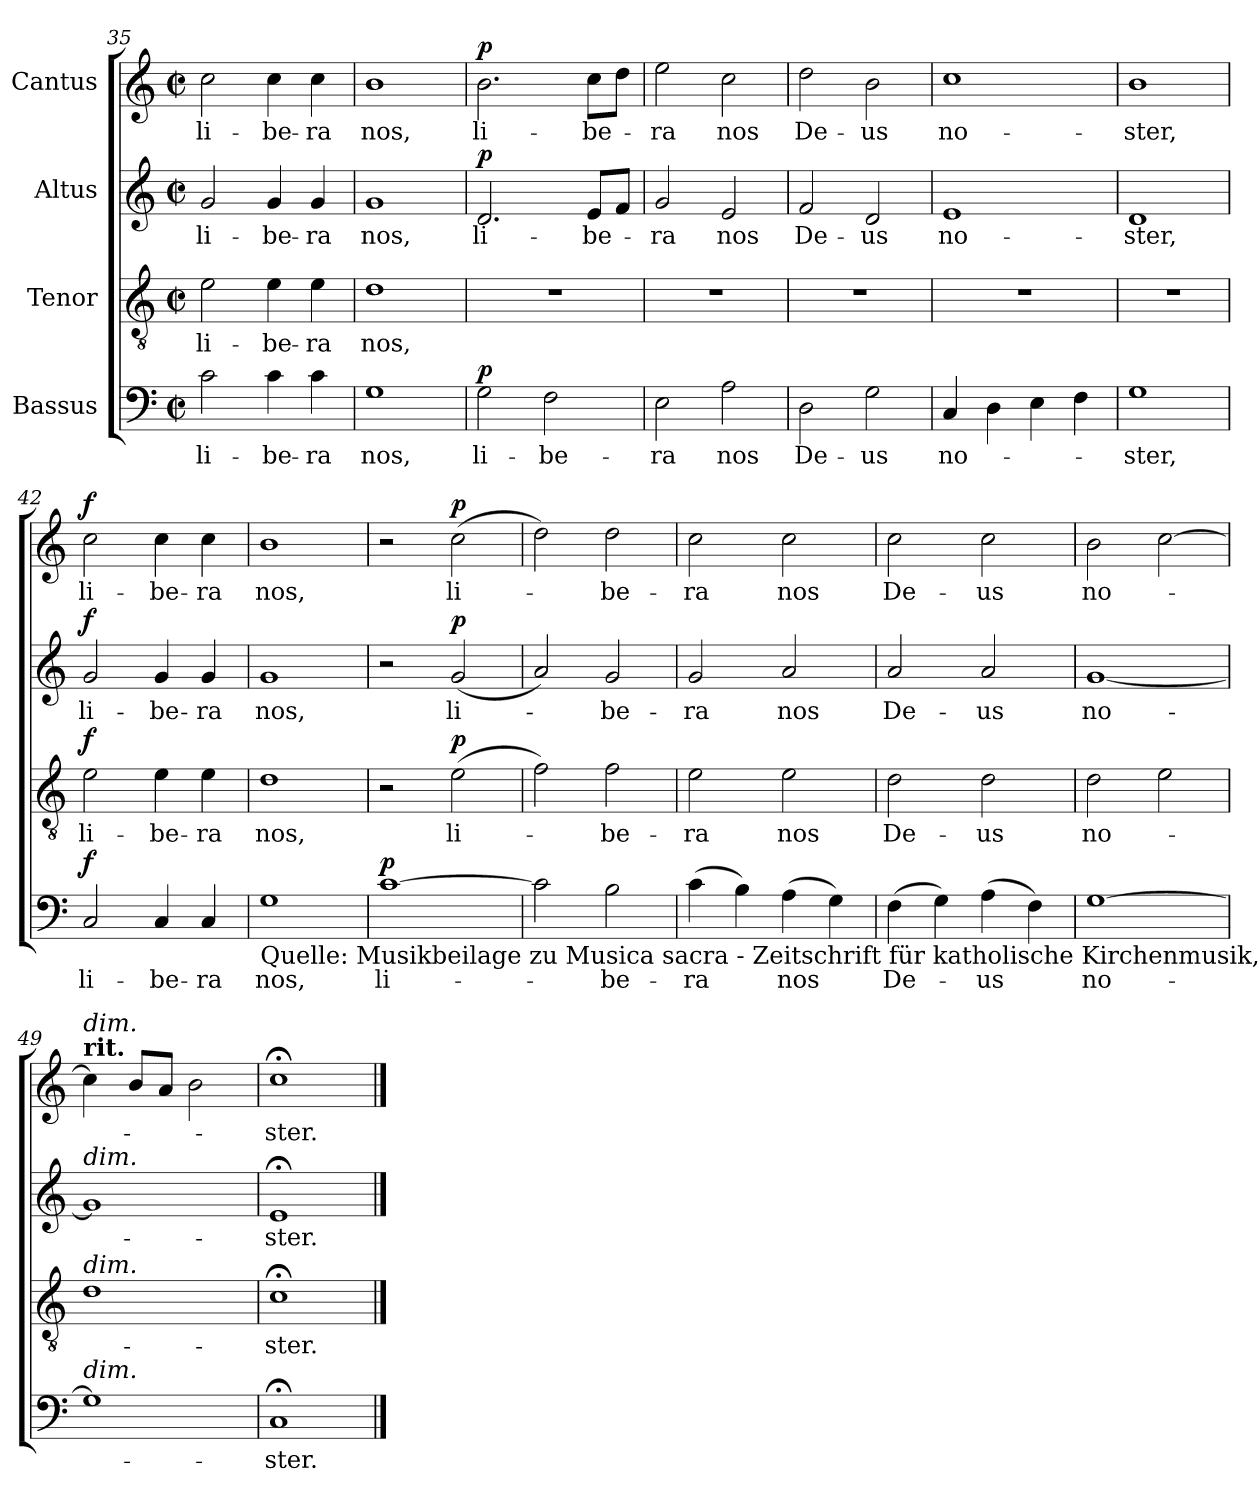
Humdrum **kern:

**kern	**text	**dynam	**kern	**text	**dynam	**kern	**text	**dynam	**kern	**text	**dynam
*part4	*part4	*part4	*part3	*part3	*part3	*part2	*part2	*part2	*part1	*part1	*part1
*staff4	*staff4	*staff4	*staff3	*staff3	*staff3	*staff2	*staff2	*staff2	*staff1	*staff1	*staff1
*I"Bassus	*	*	*I"Tenor	*	*	*I"Altus	*	*	*I"Cantus	*	*
!!LO:LB:g=z
*clefF4	*	*	*clefGv2	*	*	*clefG2	*	*	*clefG2	*	*
*k[]	*	*	*k[]	*	*	*k[]	*	*	*k[]	*	*
*M2/2	*	*	*M2/2	*	*	*M2/2	*	*	*M2/2	*	*
*met(c|)	*	*	*met(c|)	*	*	*met(c|)	*	*	*met(c|)	*	*
=35	=35	=35	=35	=35	=35	=35	=35	=35	=35	=35	=35
!	!LO:LY:b	!	!	!LO:LY:b	!	!	!LO:LY:b	!	!	!LO:LY:b	!
2c\	li-	.	2e\	li-	.	2g/	li-	.	2cc\	li-	.
!	!LO:LY:b	!	!	!LO:LY:b	!	!	!LO:LY:b	!	!	!LO:LY:b	!
4c\	-be-	.	4e\	-be-	.	4g/	-be-	.	4cc\	-be-	.
!	!LO:LY:b	!	!	!LO:LY:b	!	!	!LO:LY:b	!	!	!LO:LY:b	!
4c\	-ra	.	4e\	-ra	.	4g/	-ra	.	4cc\	-ra	.
=36	=36	=36	=36	=36	=36	=36	=36	=36	=36	=36	=36
!	!LO:LY:b	!	!	!LO:LY:b	!	!	!LO:LY:b	!	!	!LO:LY:b	!
1G	nos,	.	1d	nos,	.	1g	nos,	.	1b	nos,	.
=37	=37	=37	=37	=37	=37	=37	=37	=37	=37	=37	=37
!	!LO:LY:b	!LO:DY:a	!	!	!	!	!LO:LY:b	!LO:DY:a	!	!LO:LY:b	!LO:DY:a
2G\	li-	p	1r	.	.	2.d/	li-	p	2.b\	li-	p
!	!LO:LY:b	!	!	!	!	!	!	!	!	!	!
2F\	-be-	.	.	.	.	.	.	.	.	.	.
!	!	!	!	!	!	!	!LO:LY:b	!	!	!LO:LY:b	!
.	.	.	.	.	.	8e/L	-be-	.	8cc\L	-be-	.
.	.	.	.	.	.	8f/J	.	.	8dd\J	.	.
=38	=38	=38	=38	=38	=38	=38	=38	=38	=38	=38	=38
!	!LO:LY:b	!	!	!	!	!	!LO:LY:b	!	!	!LO:LY:b	!
2E\	-ra	.	1r	.	.	2g/	-ra	.	2ee\	-ra	.
!	!LO:LY:b	!	!	!	!	!	!LO:LY:b	!	!	!LO:LY:b	!
2A\	nos	.	.	.	.	2e/	nos	.	2cc\	nos	.
=39	=39	=39	=39	=39	=39	=39	=39	=39	=39	=39	=39
!	!LO:LY:b	!	!	!	!	!	!LO:LY:b	!	!	!LO:LY:b	!
2D\	De-	.	1r	.	.	2f/	De-	.	2dd\	De-	.
!	!LO:LY:b	!	!	!	!	!	!LO:LY:b	!	!	!LO:LY:b	!
2G\	-us	.	.	.	.	2d/	-us	.	2b\	-us	.
=40	=40	=40	=40	=40	=40	=40	=40	=40	=40	=40	=40
!	!LO:LY:b	!	!	!	!	!	!LO:LY:b	!	!	!LO:LY:b	!
4C/	no-	.	1r	.	.	1e	no-	.	1cc	no-	.
4D\	.	.	.	.	.	.	.	.	.	.	.
4E\	.	.	.	.	.	.	.	.	.	.	.
4F\	.	.	.	.	.	.	.	.	.	.	.
=41	=41	=41	=41	=41	=41	=41	=41	=41	=41	=41	=41
!	!LO:LY:b	!	!	!	!	!	!LO:LY:b	!	!	!LO:LY:b	!
1G	-ster,	.	1r	.	.	1d	-ster,	.	1b	-ster,	.
=42	=42	=42	=42	=42	=42	=42	=42	=42	=42	=42	=42
!	!LO:LY:b	!LO:DY:a	!	!LO:LY:b	!LO:DY:a	!	!LO:LY:b	!LO:DY:a	!	!LO:LY:b	!LO:DY:a
2C/	li-	f	2e\	li-	f	2g/	li-	f	2cc\	li-	f
!	!LO:LY:b	!	!	!LO:LY:b	!	!	!LO:LY:b	!	!	!LO:LY:b	!
4C/	-be-	.	4e\	-be-	.	4g/	-be-	.	4cc\	-be-	.
!	!LO:LY:b	!	!	!LO:LY:b	!	!	!LO:LY:b	!	!	!LO:LY:b	!
4C/	-ra	.	4e\	-ra	.	4g/	-ra	.	4cc\	-ra	.
!!LO:LB:g=z
=43	=43	=43	=43	=43	=43	=43	=43	=43	=43	=43	=43
!LO:TX:b:t=Quelle&colon; Musikbeilage zu Musica sacra - Zeitschrift für katholische Kirchenmusik, Jahrgang 1872	!	!	!	!	!	!	!	!	!	!	!
!	!LO:LY:b	!	!	!LO:LY:b	!	!	!LO:LY:b	!	!	!LO:LY:b	!
1G	nos,	.	1d	nos,	.	1g	nos,	.	1b	nos,	.
=44	=44	=44	=44	=44	=44	=44	=44	=44	=44	=44	=44
!	!LO:LY:b	!LO:DY:a	!	!	!	!	!	!	!	!	!
[1c	li-	p	2r	.	.	2r	.	.	2r	.	.
!	!	!	!	!LO:LY:b	!LO:DY:a	!	!LO:LY:b	!LO:DY:a	!	!LO:LY:b	!LO:DY:a
.	.	.	(>2e\	li-	p	(<2g/	li-	p	(>2cc\	li-	p
=45	=45	=45	=45	=45	=45	=45	=45	=45	=45	=45	=45
2c\]	.	.	2f\)	.	.	2a/)	.	.	2dd\)	.	.
!	!LO:LY:b	!	!	!LO:LY:b	!	!	!LO:LY:b	!	!	!LO:LY:b	!
2B\	-be-	.	2f\	-be-	.	2g/	-be-	.	2dd\	-be-	.
=46	=46	=46	=46	=46	=46	=46	=46	=46	=46	=46	=46
!	!LO:LY:b	!	!	!LO:LY:b	!	!	!LO:LY:b	!	!	!LO:LY:b	!
(>4c\	-ra	.	2e\	-ra	.	2g/	-ra	.	2cc\	-ra	.
4B\)	.	.	.	.	.	.	.	.	.	.	.
!	!LO:LY:b	!	!	!LO:LY:b	!	!	!LO:LY:b	!	!	!LO:LY:b	!
(>4A\	nos	.	2e\	nos	.	2a/	nos	.	2cc\	nos	.
4G\)	.	.	.	.	.	.	.	.	.	.	.
=47	=47	=47	=47	=47	=47	=47	=47	=47	=47	=47	=47
!	!LO:LY:b	!	!	!LO:LY:b	!	!	!LO:LY:b	!	!	!LO:LY:b	!
(>4F\	De-	.	2d\	De-	.	2a/	De-	.	2cc\	De-	.
4G\)	.	.	.	.	.	.	.	.	.	.	.
!	!LO:LY:b	!	!	!LO:LY:b	!	!	!LO:LY:b	!	!	!LO:LY:b	!
(>4A\	-us	.	2d\	-us	.	2a/	-us	.	2cc\	-us	.
4F\)	.	.	.	.	.	.	.	.	.	.	.
=48	=48	=48	=48	=48	=48	=48	=48	=48	=48	=48	=48
!	!LO:LY:b	!	!	!LO:LY:b	!	!	!LO:LY:b	!	!	!LO:LY:b	!
[1G	no-	.	2d\	no-	.	[1g	no-	.	2b\	no-	.
.	.	.	2e\	.	.	.	.	.	[2cc\	.	.
=49	=49	=49	=49	=49	=49	=49	=49	=49	=49	=49	=49
!	!	!	!	!	!	!	!	!	!LO:TX:a:B:t=rit.	!	!
!	!	!	!	!	!	!	!	!	!LO:TX:a:i:t=dim.	!	!
!	!	!	!	!	!	!LO:TX:a:i:t=dim.	!	!	!	!	!
!	!	!	!LO:TX:a:i:t=dim.	!	!	!	!	!	!	!	!
!LO:TX:a:i:t=dim.	!	!	!	!	!	!	!	!	!	!	!
1G]	.	.	1d	.	.	1g]	.	.	4cc\]	.	.
.	.	.	.	.	.	.	.	.	8b/L	.	.
.	.	.	.	.	.	.	.	.	8a/J	.	.
.	.	.	.	.	.	.	.	.	2b\	.	.
=50	=50	=50	=50	=50	=50	=50	=50	=50	=50	=50	=50
!	!LO:LY:b	!	!	!LO:LY:b	!	!	!LO:LY:b	!	!	!LO:LY:b	!
1C;<	-ster.	.	1c;<	-ster.	.	1e;<	-ster.	.	1cc;<	-ster.	.
==	==	==	==	==	==	==	==	==	==	==	==
*-	*-	*-	*-	*-	*-	*-	*-	*-	*-	*-	*-
